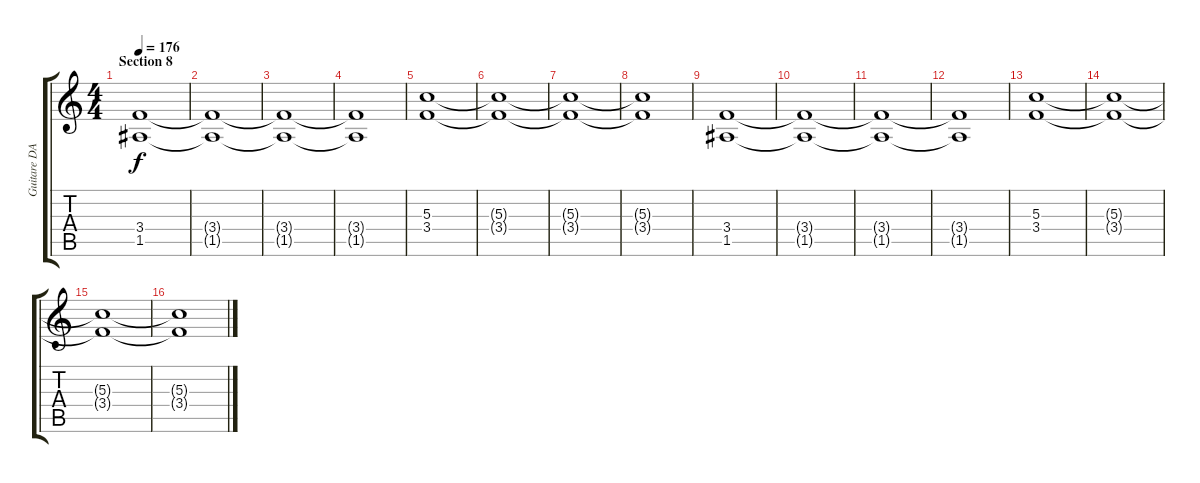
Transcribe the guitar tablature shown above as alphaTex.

\track ("Guitare DADGBE" "Guitare DA") {instrument distortionguitar}
\staff {score tabs}
\tuning (E4 B3 G3 D3 A2 D2) {hide}
\ts (4 4)
\section ("" "Section 8")
\tempo 176
\clef g2
\ks c
(3.4 1.5).1{dy f volume 12} |
(3.4{t} 1.5{t}).1 |
(3.4{t} 1.5{t}).1 |
(3.4{t} 1.5{t}).1 |
(5.3 3.4).1 |
(5.3{t} 3.4{t}).1 |
(5.3{t} 3.4{t}).1 |
(5.3{t} 3.4{t}).1 |
(3.4 1.5).1{volume 12} |
(3.4{t} 1.5{t}).1 |
(3.4{t} 1.5{t}).1 |
(3.4{t} 1.5{t}).1 |
(5.3 3.4).1 |
(5.3{t} 3.4{t}).1 |
(5.3{t} 3.4{t}).1 |
(5.3{t} 3.4{t}).1
